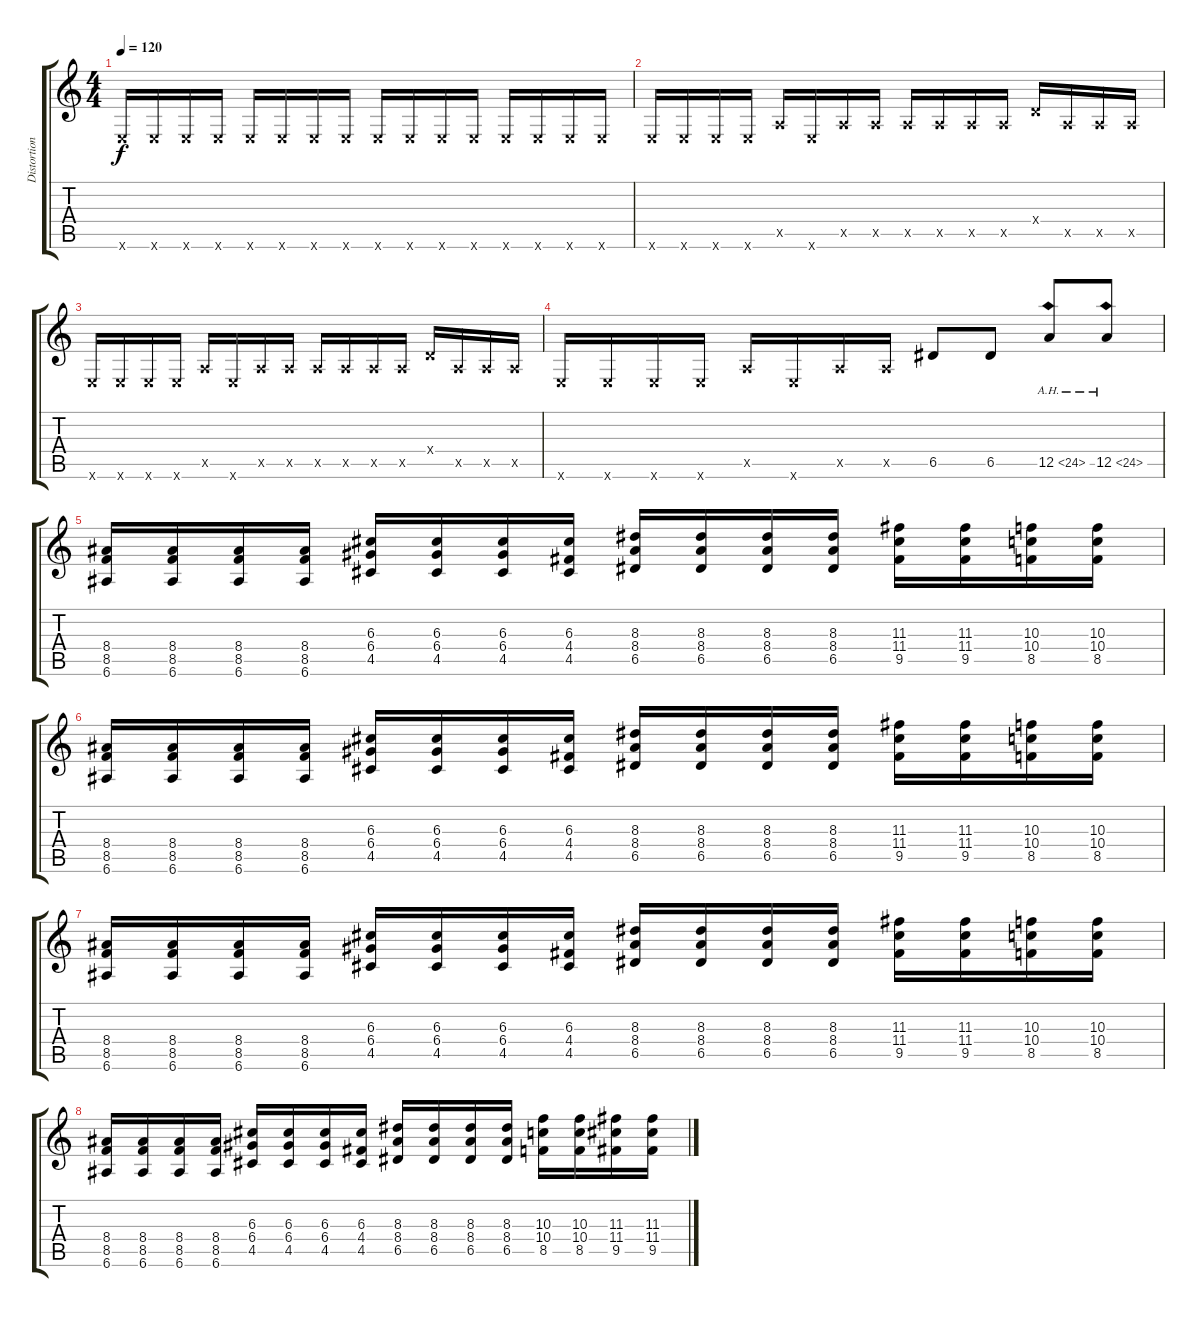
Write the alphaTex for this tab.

\track ("Distortion Guitar" "Distortion") {instrument distortionguitar}
\staff {score tabs}
\tuning (E4 B3 G3 D3 A2 E2) {hide}
\ts (4 4)
\tempo 120
\clef g2
\ks c
0.6{x}.16{dy f} 0.6{x}.16 0.6{x}.16 0.6{x}.16 0.6{x}.16 0.6{x}.16 0.6{x}.16 0.6{x}.16 0.6{x}.16 0.6{x}.16 0.6{x}.16 0.6{x}.16 0.6{x}.16 0.6{x}.16 0.6{x}.16 0.6{x}.16 |
0.6{x}.16 0.6{x}.16 0.6{x}.16 0.6{x}.16 0.5{x}.16 0.6{x}.16 0.5{x}.16 0.5{x}.16 0.5{x}.16 0.5{x}.16 0.5{x}.16 0.5{x}.16 0.4{x}.16 0.5{x}.16 0.5{x}.16 0.5{x}.16 |
0.6{x}.16 0.6{x}.16 0.6{x}.16 0.6{x}.16 0.5{x}.16 0.6{x}.16 0.5{x}.16 0.5{x}.16 0.5{x}.16 0.5{x}.16 0.5{x}.16 0.5{x}.16 0.4{x}.16 0.5{x}.16 0.5{x}.16 0.5{x}.16 |
0.6{x}.16 0.6{x}.16 0.6{x}.16 0.6{x}.16 0.5{x}.16 0.6{x}.16 0.5{x}.16 0.5{x}.16 6.5.8 6.5.8 12.5{ah 12}.8 12.5{ah 12}.8 |
(8.4 8.5 6.6).16 (8.4 8.5 6.6).16 (8.4 8.5 6.6).16 (8.4 8.5 6.6).16 (6.3 6.4 4.5).16 (6.3 6.4 4.5).16 (6.3 6.4 4.5).16 (6.3 4.4 4.5).16 (8.3 8.4 6.5).16 (8.3 8.4 6.5).16 (8.3 8.4 6.5).16 (8.3 8.4 6.5).16 (11.3 11.4 9.5).16 (11.3 11.4 9.5).16 (10.3 10.4 8.5).16 (10.3 10.4 8.5).16 |
(8.4 8.5 6.6).16 (8.4 8.5 6.6).16 (8.4 8.5 6.6).16 (8.4 8.5 6.6).16 (6.3 6.4 4.5).16 (6.3 6.4 4.5).16 (6.3 6.4 4.5).16 (6.3 4.4 4.5).16 (8.3 8.4 6.5).16 (8.3 8.4 6.5).16 (8.3 8.4 6.5).16 (8.3 8.4 6.5).16 (11.3 11.4 9.5).16 (11.3 11.4 9.5).16 (10.3 10.4 8.5).16 (10.3 10.4 8.5).16 |
(8.4 8.5 6.6).16 (8.4 8.5 6.6).16 (8.4 8.5 6.6).16 (8.4 8.5 6.6).16 (6.3 6.4 4.5).16 (6.3 6.4 4.5).16 (6.3 6.4 4.5).16 (6.3 4.4 4.5).16 (8.3 8.4 6.5).16 (8.3 8.4 6.5).16 (8.3 8.4 6.5).16 (8.3 8.4 6.5).16 (11.3 11.4 9.5).16 (11.3 11.4 9.5).16 (10.3 10.4 8.5).16 (10.3 10.4 8.5).16 |
(8.4 8.5 6.6).16 (8.4 8.5 6.6).16 (8.4 8.5 6.6).16 (8.4 8.5 6.6).16 (6.3 6.4 4.5).16 (6.3 6.4 4.5).16 (6.3 6.4 4.5).16 (6.3 4.4 4.5).16 (8.3 8.4 6.5).16 (8.3 8.4 6.5).16 (8.3 8.4 6.5).16 (8.3 8.4 6.5).16 (10.3 10.4 8.5).16 (10.3 10.4 8.5).16 (11.3 11.4 9.5).16 (11.3 11.4 9.5).16
